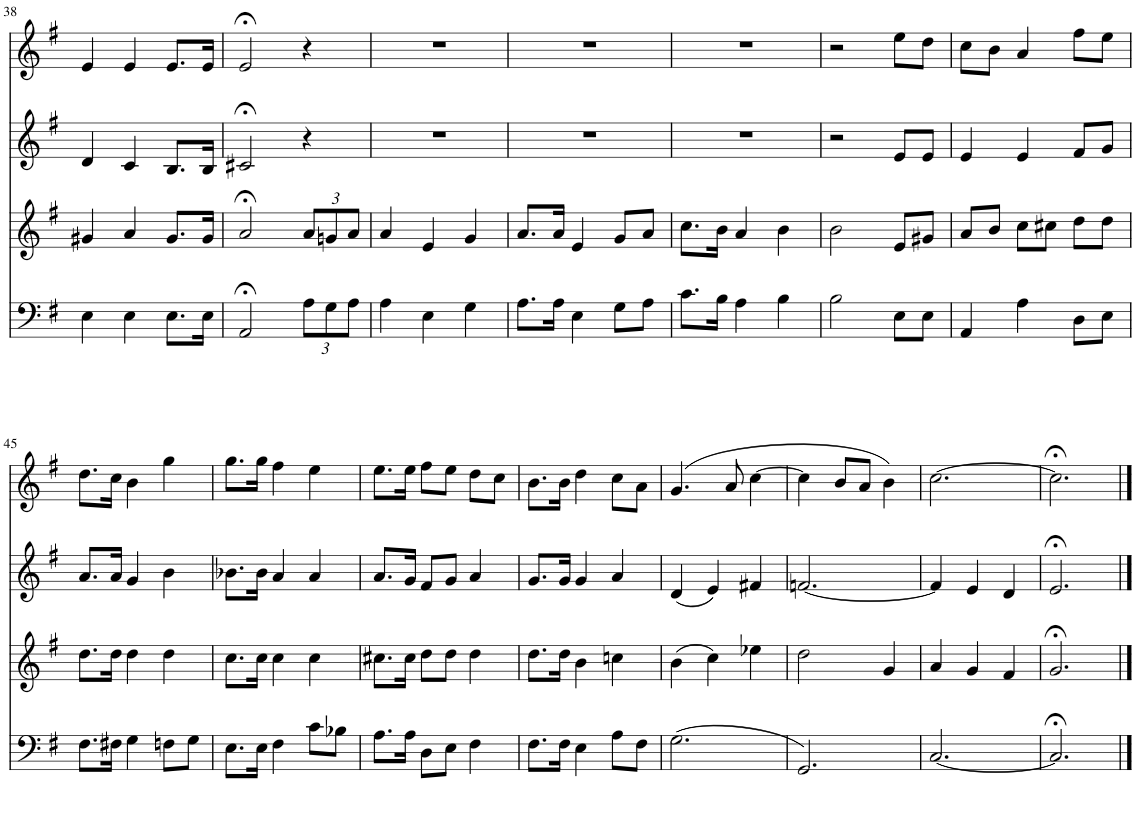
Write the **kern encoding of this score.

**kern	**kern	**kern	**kern
*part4	*part3	*part2	*part1
*staff4	*staff3	*staff2	*staff1
*I"Piano	*I"Piano	*I"Piano	*I"Piano
*I'Pno	*I'Pno	*I'Pno	*I'Pno
!!LO:PB:g=z
*clefF4	*clefG2	*clefG2	*clefG2
*k[f#]	*k[f#]	*k[f#]	*k[f#]
*M3/4	*M3/4	*M3/4	*M3/4
=38	=38	=38	=38
4E\	4g#X/	4d/	4e/
4E\	4a/	4c/	4e/
8.E\L	8.g#/L	8.B/L	8.e/L
16E\Jk	16g#/Jk	16B/Jk	16e/Jk
=39	=39	=39	=39
2AA;</	2a;</	2c#X;</	2e;</
*Xbrackettup	*Xbrackettup	*	*
12A\L	12a/L	4r	4r
12G\	12gn/	.	.
12A\J	12a/J	.	.
=40	=40	=40	=40
4A\	4a/	2.r	2.r
4E\	4e/	.	.
4G\	4g/	.	.
=41	=41	=41	=41
8.A\L	8.a/L	2.r	2.r
16A\Jk	16a/Jk	.	.
4E\	4e/	.	.
8G\L	8g/L	.	.
8A\J	8a/J	.	.
=42	=42	=42	=42
8.c\L	8.cc\L	2.r	2.r
16B\Jk	16b\Jk	.	.
4A\	4a/	.	.
4B\	4b\	.	.
=43	=43	=43	=43
2B\	2b\	2r	2r
8E\L	8e/L	8e/L	8ee\L
8E\J	8g#X/J	8e/J	8dd\J
=44	=44	=44	=44
4AA/	8a/L	4e/	8cc\L
.	8b/J	.	8b\J
4A\	8cc\L	4e/	4a/
.	8cc#X\J	.	.
8D\L	8dd\L	8f#/L	8ff#\L
8E\J	8dd\J	8g/J	8ee\J
!!LO:LB:g=z
=45	=45	=45	=45
8.F#\L	8.dd\L	8.a/L	8.dd\L
16F#X\Jk	16dd\Jk	16a/Jk	16cc\Jk
4G\	4dd\	4g/	4b\
8Fn\L	4dd\	4b\	4gg\
8G\J	.	.	.
=46	=46	=46	=46
8.E\L	8.cc\L	8.b-X\L	8.gg\L
16E\Jk	16cc\Jk	16b-\Jk	16gg\Jk
4F#\	4cc\	4a/	4ff#\
8c\L	4cc\	4a/	4ee\
8B-X\J	.	.	.
=47	=47	=47	=47
8.A\L	8.cc#X\L	8.a/L	8.ee\L
16A\Jk	16cc#\Jk	16g/Jk	16ee\Jk
8D\L	8dd\L	8f#/L	8ff#\L
8E\J	8dd\J	8g/J	8ee\J
4F#\	4dd\	4a/	8dd\L
.	.	.	8cc\J
=48	=48	=48	=48
8.F#\L	8.dd\L	8.g/L	8.b\L
16F#\Jk	16dd\Jk	16g/Jk	16b\Jk
4E\	4b\	4g/	4dd\
8A\L	4ccn\	4a/	8cc\L
8F#\J	.	.	8a\J
=49	=49	=49	=49
(2.G\	(4b\	(4d/	(4.g/
.	4cc\)	4e/)	.
.	.	.	8a/
.	4ee-X\	4f#X/	[4cc\
=50	=50	=50	=50
2.GG/)	2dd\	[2.fn/	4cc\]
.	.	.	8b/L
.	.	.	8a/J
.	4g/	.	4b\)
=51	=51	=51	=51
[2.C/	4a/	4f/]	[2.cc\
.	4g/	4e/	.
.	4f#/	4d/	.
=52	=52	=52	=52
2.C;</]	2.g;</	2.e;</	2.cc;<\]
==	==	==	==
*-	*-	*-	*-
